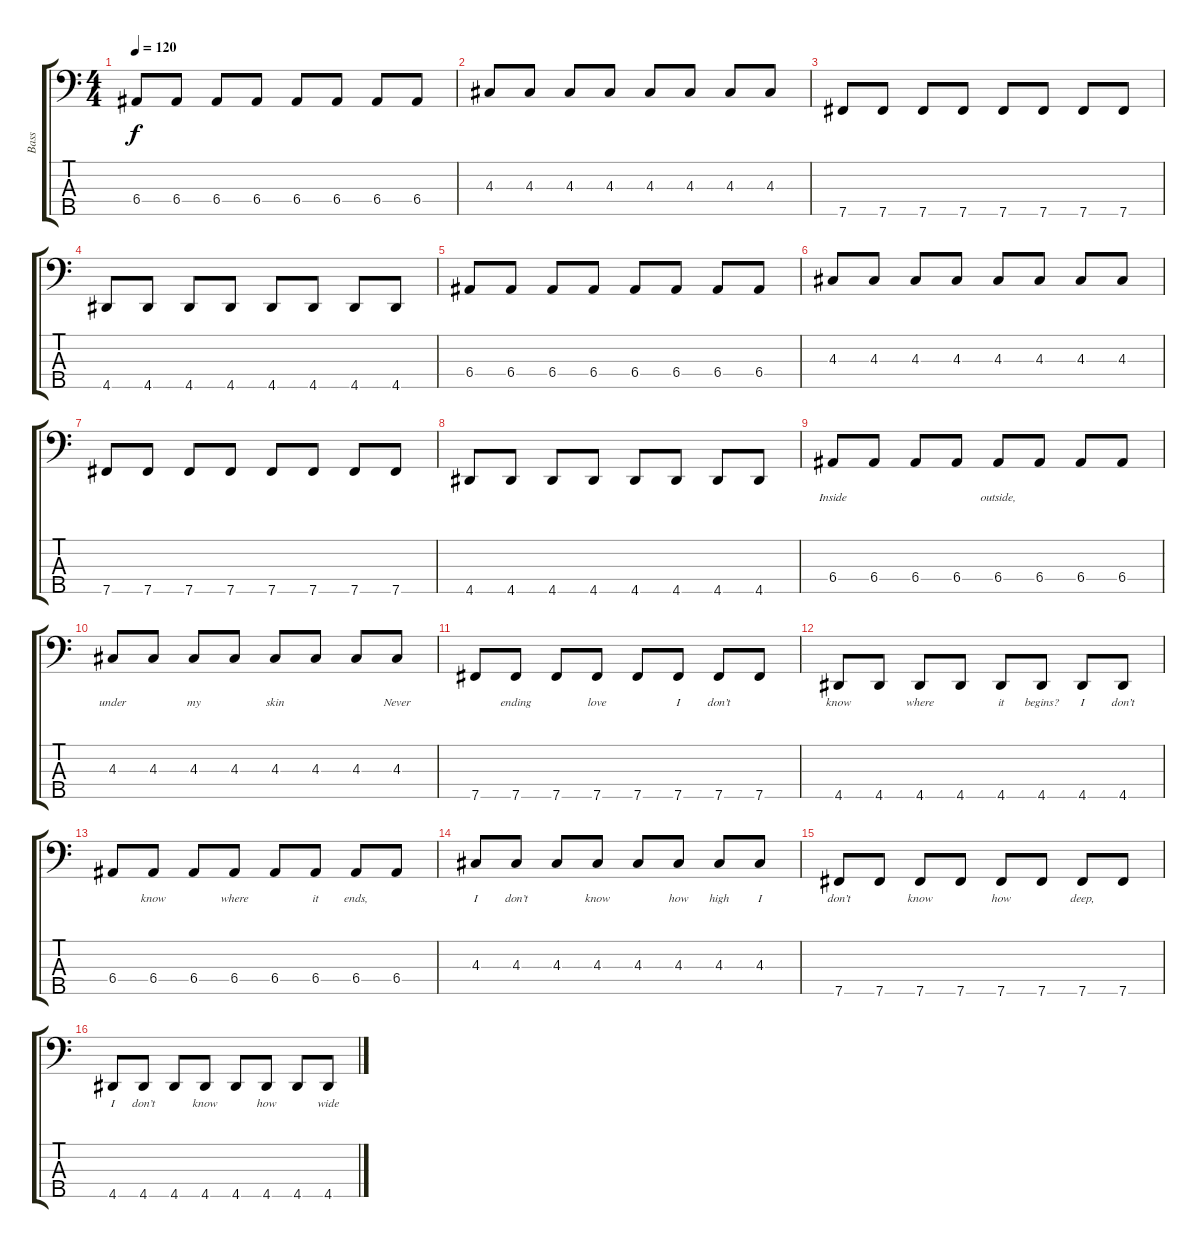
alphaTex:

\track ("Bass" "Bass") {instrument electricbassfinger}
\staff {score tabs}
\tuning (G2 D2 A1 E1 B0) {hide}
\ts (4 4)
\tempo 120
\clef f4
\ks c
6.4.8{dy f instrument electricbassfinger} 6.4.8 6.4.8 6.4.8 6.4.8 6.4.8 6.4.8 6.4.8 |
4.3.8 4.3.8 4.3.8 4.3.8 4.3.8 4.3.8 4.3.8 4.3.8 |
7.5.8 7.5.8 7.5.8 7.5.8 7.5.8 7.5.8 7.5.8 7.5.8 |
4.5.8 4.5.8 4.5.8 4.5.8 4.5.8 4.5.8 4.5.8 4.5.8 |
6.4.8 6.4.8 6.4.8 6.4.8 6.4.8 6.4.8 6.4.8 6.4.8 |
4.3.8 4.3.8 4.3.8 4.3.8 4.3.8 4.3.8 4.3.8 4.3.8 |
7.5.8 7.5.8 7.5.8 7.5.8 7.5.8 7.5.8 7.5.8 7.5.8 |
4.5.8 4.5.8 4.5.8 4.5.8 4.5.8 4.5.8 4.5.8 4.5.8 |
6.4.8{lyrics (0 "Inside") lyrics (1 "") lyrics (2 "") lyrics (3 "") lyrics (4 "")} 6.4.8{lyrics (0 "") lyrics (1 "") lyrics (2 "") lyrics (3 "") lyrics (4 "")} 6.4.8{lyrics (0 "") lyrics (1 "") lyrics (2 "") lyrics (3 "") lyrics (4 "")} 6.4.8{lyrics (0 "") lyrics (1 "") lyrics (2 "") lyrics (3 "") lyrics (4 "")} 6.4.8{lyrics (0 "outside,") lyrics (1 "") lyrics (2 "") lyrics (3 "") lyrics (4 "")} 6.4.8{lyrics (0 "") lyrics (1 "") lyrics (2 "") lyrics (3 "") lyrics (4 "")} 6.4.8{lyrics (0 "") lyrics (1 "") lyrics (2 "") lyrics (3 "") lyrics (4 "")} 6.4.8{lyrics (0 "") lyrics (1 "") lyrics (2 "") lyrics (3 "") lyrics (4 "")} |
4.3.8{lyrics (0 "under") lyrics (1 "") lyrics (2 "") lyrics (3 "") lyrics (4 "")} 4.3.8{lyrics (0 "") lyrics (1 "") lyrics (2 "") lyrics (3 "") lyrics (4 "")} 4.3.8{lyrics (0 "my") lyrics (1 "") lyrics (2 "") lyrics (3 "") lyrics (4 "")} 4.3.8{lyrics (0 "") lyrics (1 "") lyrics (2 "") lyrics (3 "") lyrics (4 "")} 4.3.8{lyrics (0 "skin") lyrics (1 "") lyrics (2 "") lyrics (3 "") lyrics (4 "")} 4.3.8{lyrics (0 "") lyrics (1 "") lyrics (2 "") lyrics (3 "") lyrics (4 "")} 4.3.8{lyrics (0 "") lyrics (1 "") lyrics (2 "") lyrics (3 "") lyrics (4 "")} 4.3.8{lyrics (0 "Never") lyrics (1 "") lyrics (2 "") lyrics (3 "") lyrics (4 "")} |
7.5.8{lyrics (0 "") lyrics (1 "") lyrics (2 "") lyrics (3 "") lyrics (4 "")} 7.5.8{lyrics (0 "ending") lyrics (1 "") lyrics (2 "") lyrics (3 "") lyrics (4 "")} 7.5.8{lyrics (0 "") lyrics (1 "") lyrics (2 "") lyrics (3 "") lyrics (4 "")} 7.5.8{lyrics (0 "love") lyrics (1 "") lyrics (2 "") lyrics (3 "") lyrics (4 "")} 7.5.8{lyrics (0 "") lyrics (1 "") lyrics (2 "") lyrics (3 "") lyrics (4 "")} 7.5.8{lyrics (0 "I") lyrics (1 "") lyrics (2 "") lyrics (3 "") lyrics (4 "")} 7.5.8{lyrics (0 "don’t") lyrics (1 "") lyrics (2 "") lyrics (3 "") lyrics (4 "")} 7.5.8{lyrics (0 "") lyrics (1 "") lyrics (2 "") lyrics (3 "") lyrics (4 "")} |
4.5.8{lyrics (0 "know") lyrics (1 "") lyrics (2 "") lyrics (3 "") lyrics (4 "")} 4.5.8{lyrics (0 "") lyrics (1 "") lyrics (2 "") lyrics (3 "") lyrics (4 "")} 4.5.8{lyrics (0 "where") lyrics (1 "") lyrics (2 "") lyrics (3 "") lyrics (4 "")} 4.5.8{lyrics (0 "") lyrics (1 "") lyrics (2 "") lyrics (3 "") lyrics (4 "")} 4.5.8{lyrics (0 "it") lyrics (1 "") lyrics (2 "") lyrics (3 "") lyrics (4 "")} 4.5.8{lyrics (0 "begins?") lyrics (1 "") lyrics (2 "") lyrics (3 "") lyrics (4 "")} 4.5.8{lyrics (0 "I") lyrics (1 "") lyrics (2 "") lyrics (3 "") lyrics (4 "")} 4.5.8{lyrics (0 "don’t") lyrics (1 "") lyrics (2 "") lyrics (3 "") lyrics (4 "")} |
6.4.8{lyrics (0 "") lyrics (1 "") lyrics (2 "") lyrics (3 "") lyrics (4 "")} 6.4.8{lyrics (0 "know") lyrics (1 "") lyrics (2 "") lyrics (3 "") lyrics (4 "")} 6.4.8{lyrics (0 "") lyrics (1 "") lyrics (2 "") lyrics (3 "") lyrics (4 "")} 6.4.8{lyrics (0 "where") lyrics (1 "") lyrics (2 "") lyrics (3 "") lyrics (4 "")} 6.4.8{lyrics (0 "") lyrics (1 "") lyrics (2 "") lyrics (3 "") lyrics (4 "")} 6.4.8{lyrics (0 "it") lyrics (1 "") lyrics (2 "") lyrics (3 "") lyrics (4 "")} 6.4.8{lyrics (0 "ends,") lyrics (1 "") lyrics (2 "") lyrics (3 "") lyrics (4 "")} 6.4.8{lyrics (0 "") lyrics (1 "") lyrics (2 "") lyrics (3 "") lyrics (4 "")} |
4.3.8{lyrics (0 "I") lyrics (1 "") lyrics (2 "") lyrics (3 "") lyrics (4 "")} 4.3.8{lyrics (0 "don’t") lyrics (1 "") lyrics (2 "") lyrics (3 "") lyrics (4 "")} 4.3.8{lyrics (0 "") lyrics (1 "") lyrics (2 "") lyrics (3 "") lyrics (4 "")} 4.3.8{lyrics (0 "know") lyrics (1 "") lyrics (2 "") lyrics (3 "") lyrics (4 "")} 4.3.8{lyrics (0 "") lyrics (1 "") lyrics (2 "") lyrics (3 "") lyrics (4 "")} 4.3.8{lyrics (0 "how") lyrics (1 "") lyrics (2 "") lyrics (3 "") lyrics (4 "")} 4.3.8{lyrics (0 "high") lyrics (1 "") lyrics (2 "") lyrics (3 "") lyrics (4 "")} 4.3.8{lyrics (0 "I") lyrics (1 "") lyrics (2 "") lyrics (3 "") lyrics (4 "")} |
7.5.8{lyrics (0 "don’t") lyrics (1 "") lyrics (2 "") lyrics (3 "") lyrics (4 "")} 7.5.8{lyrics (0 "") lyrics (1 "") lyrics (2 "") lyrics (3 "") lyrics (4 "")} 7.5.8{lyrics (0 "know") lyrics (1 "") lyrics (2 "") lyrics (3 "") lyrics (4 "")} 7.5.8{lyrics (0 "") lyrics (1 "") lyrics (2 "") lyrics (3 "") lyrics (4 "")} 7.5.8{lyrics (0 "how") lyrics (1 "") lyrics (2 "") lyrics (3 "") lyrics (4 "")} 7.5.8{lyrics (0 "") lyrics (1 "") lyrics (2 "") lyrics (3 "") lyrics (4 "")} 7.5.8{lyrics (0 "deep,") lyrics (1 "") lyrics (2 "") lyrics (3 "") lyrics (4 "")} 7.5.8{lyrics (0 "") lyrics (1 "") lyrics (2 "") lyrics (3 "") lyrics (4 "")} |
4.5.8{lyrics (0 "I") lyrics (1 "") lyrics (2 "") lyrics (3 "") lyrics (4 "")} 4.5.8{lyrics (0 "don’t") lyrics (1 "") lyrics (2 "") lyrics (3 "") lyrics (4 "")} 4.5.8{lyrics (0 "") lyrics (1 "") lyrics (2 "") lyrics (3 "") lyrics (4 "")} 4.5.8{lyrics (0 "know") lyrics (1 "") lyrics (2 "") lyrics (3 "") lyrics (4 "")} 4.5.8{lyrics (0 "") lyrics (1 "") lyrics (2 "") lyrics (3 "") lyrics (4 "")} 4.5.8{lyrics (0 "how") lyrics (1 "") lyrics (2 "") lyrics (3 "") lyrics (4 "")} 4.5.8{lyrics (0 "") lyrics (1 "") lyrics (2 "") lyrics (3 "") lyrics (4 "")} 4.5.8{lyrics (0 "wide") lyrics (1 "") lyrics (2 "") lyrics (3 "") lyrics (4 "")}
